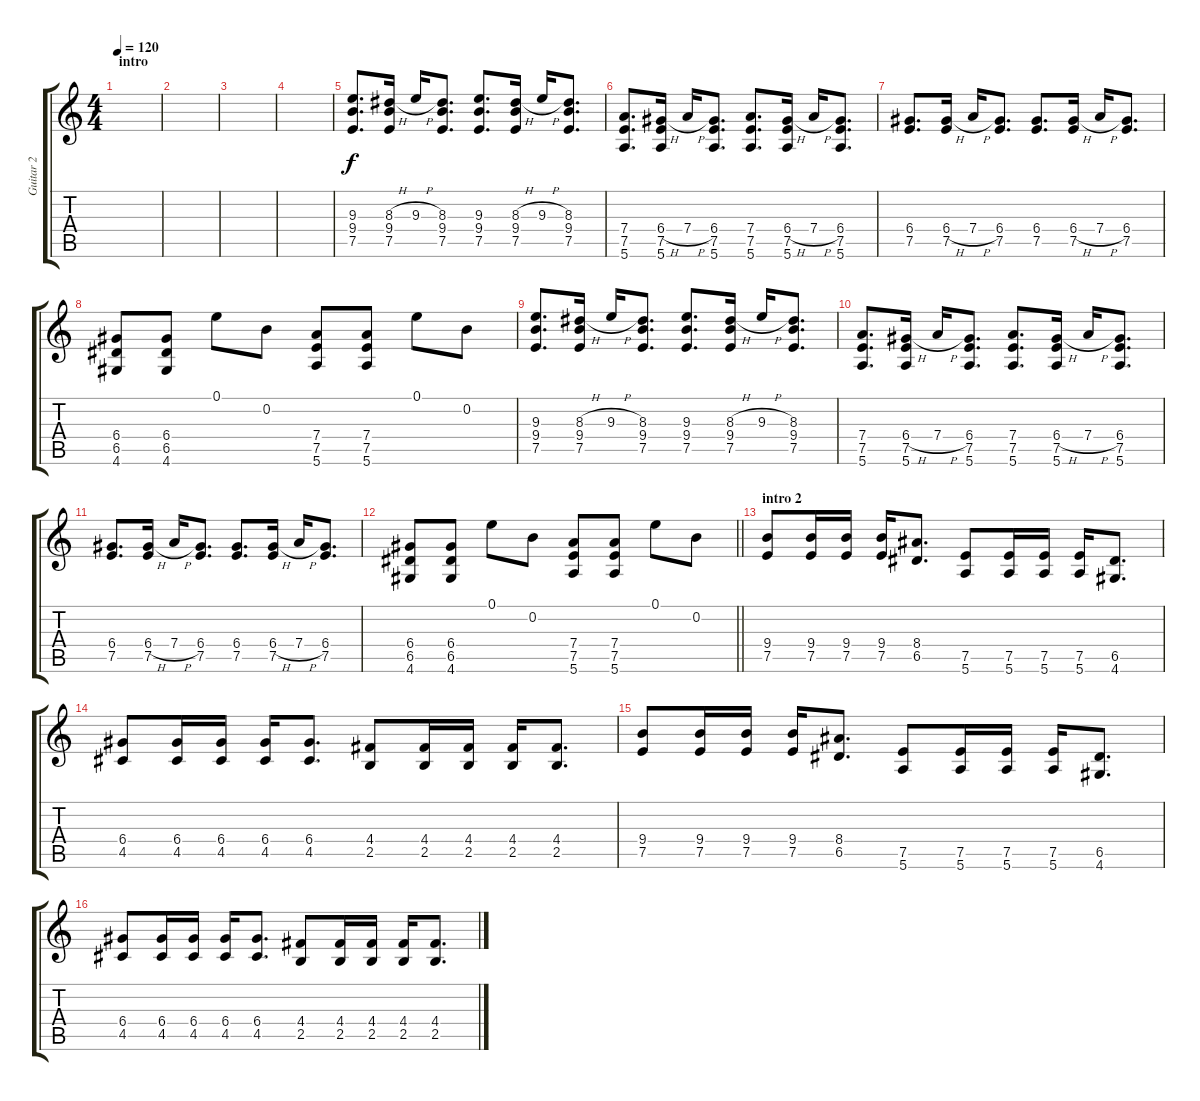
\track ("Guitar 2" "Guitar 2") {instrument distortionguitar}
\staff {score tabs}
\tuning (E4 B3 G3 D3 A2 E2) {hide}
\ts (4 4)
\section ("" "intro")
\tempo 120
\clef g2
\ks c
|
|
|
|
(9.3 9.4 7.5).8{d} (8.3{h} 9.4 7.5).16 9.3{h}.16 (8.3 9.4 7.5).8{d} (9.3 9.4 7.5).8{d} (8.3{h} 9.4 7.5).16 9.3{h}.16 (8.3 9.4 7.5).8{d} |
(7.4 7.5 5.6).8{d} (6.4{h} 7.5 5.6).16 7.4{h}.16 (6.4 7.5 5.6).8{d} (7.4 7.5 5.6).8{d} (6.4{h} 7.5 5.6).16 7.4{h}.16 (6.4 7.5 5.6).8{d} |
(6.4 7.5).8{d} (6.4{h} 7.5).16 7.4{h}.16 (6.4 7.5).8{d} (6.4 7.5).8{d} (6.4{h} 7.5).16 7.4{h}.16 (6.4 7.5).8{d} |
(6.4 6.5 4.6).8 (6.4 6.5 4.6).8 0.1.8 0.2.8 (7.4 7.5 5.6).8 (7.4 7.5 5.6).8 0.1.8 0.2.8 |
(9.3 9.4 7.5).8{d} (8.3{h} 9.4 7.5).16 9.3{h}.16 (8.3 9.4 7.5).8{d} (9.3 9.4 7.5).8{d} (8.3{h} 9.4 7.5).16 9.3{h}.16 (8.3 9.4 7.5).8{d} |
(7.4 7.5 5.6).8{d} (6.4{h} 7.5 5.6).16 7.4{h}.16 (6.4 7.5 5.6).8{d} (7.4 7.5 5.6).8{d} (6.4{h} 7.5 5.6).16 7.4{h}.16 (6.4 7.5 5.6).8{d} |
(6.4 7.5).8{d} (6.4{h} 7.5).16 7.4{h}.16 (6.4 7.5).8{d} (6.4 7.5).8{d} (6.4{h} 7.5).16 7.4{h}.16 (6.4 7.5).8{d} |
\barLineRight lightlight
(6.4 6.5 4.6).8 (6.4 6.5 4.6).8 0.1.8 0.2.8 (7.4 7.5 5.6).8 (7.4 7.5 5.6).8 0.1.8 0.2.8 |
\section ("" "intro 2")
(9.4 7.5).8 (9.4 7.5).16 (9.4 7.5).16 (9.4 7.5).16 (8.4 6.5).8{d} (7.5 5.6).8 (7.5 5.6).16 (7.5 5.6).16 (7.5 5.6).16 (6.5 4.6).8{d} |
(6.4 4.5).8 (6.4 4.5).16 (6.4 4.5).16 (6.4 4.5).16 (6.4 4.5).8{d} (4.4 2.5).8 (4.4 2.5).16 (4.4 2.5).16 (4.4 2.5).16 (4.4 2.5).8{d} |
(9.4 7.5).8 (9.4 7.5).16 (9.4 7.5).16 (9.4 7.5).16 (8.4 6.5).8{d} (7.5 5.6).8 (7.5 5.6).16 (7.5 5.6).16 (7.5 5.6).16 (6.5 4.6).8{d} |
(6.4 4.5).8 (6.4 4.5).16 (6.4 4.5).16 (6.4 4.5).16 (6.4 4.5).8{d} (4.4 2.5).8 (4.4 2.5).16 (4.4 2.5).16 (4.4 2.5).16 (4.4 2.5).8{d}
